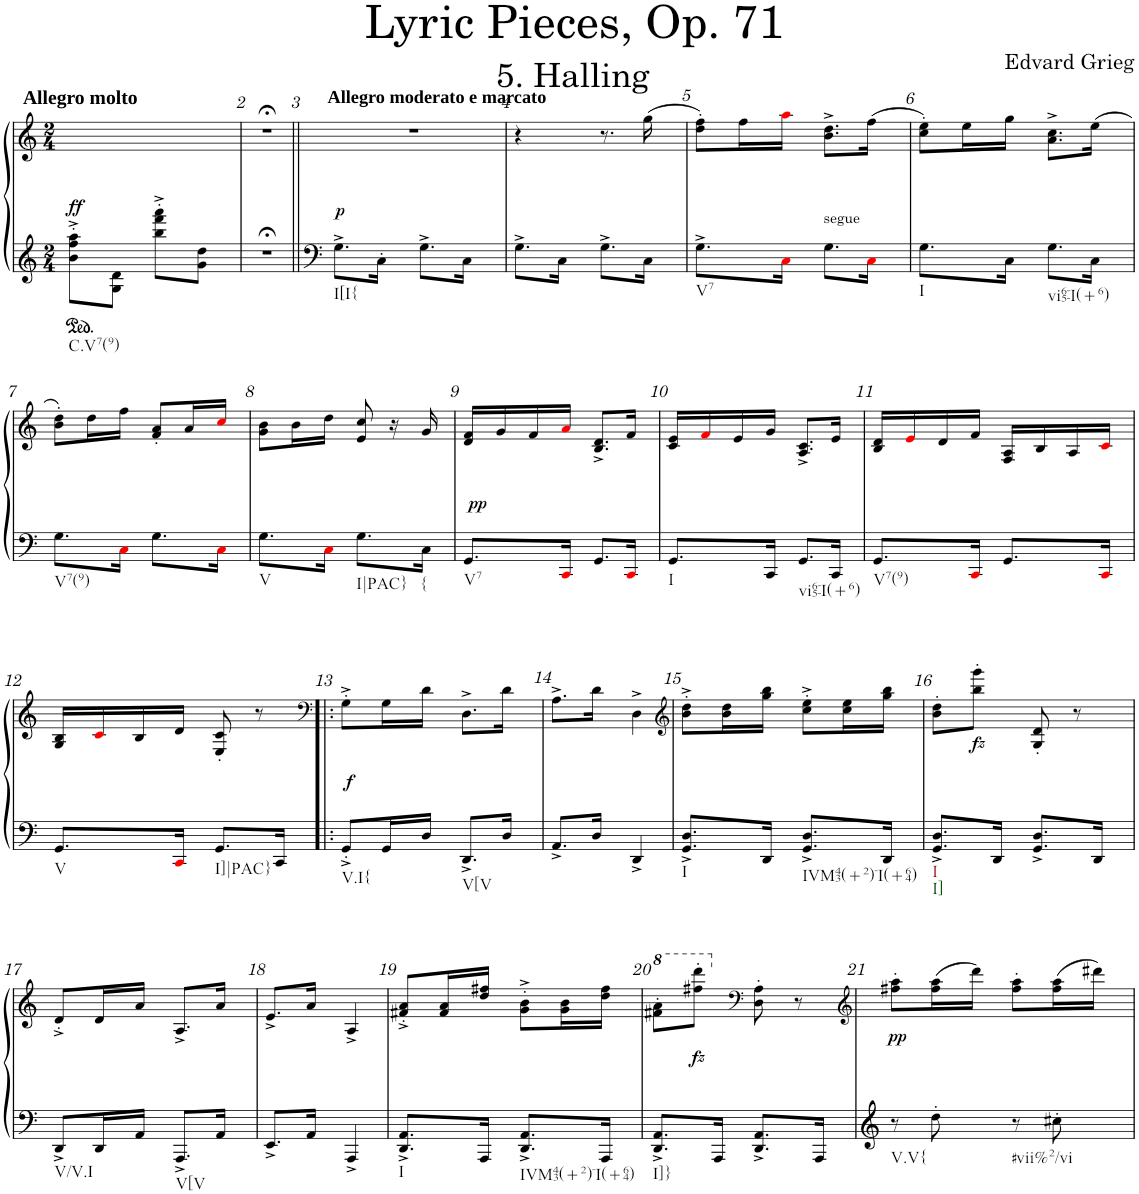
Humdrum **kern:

**kern	**kern	**dynam
*part1	*part1	*part1
*staff2	*staff1	*staff1/2
*I"Midi_1	*	*
*clefG2	*clefG2	*
*k[]	*k[]	*
*M2/4	*M2/4	*
=1	=1	=1
!	!LO:TX:a:B:t=Allegro molto	!
!LO:TX:b:t=C.V7(9)	!	!
!	!	!LO:DY:a=2
8b\'^ 8ff\'^ 8aa\'^L	2ryy	ff
8G\ 8d\J	.	.
8bb\'^ 8fff\'^ 8aaa\'^L	.	.
8g\ 8dd\J	.	.
=2	=2	=2
2r;<	2r;<	.
!	!LO:TX:a:B:t=Allegro moderato e marcato	!
=3||	=3||	=3||
!LO:TX:b:t=I[I{	!	!
!	!	!LO:DY:a=2
8.G^\L	2r	p
16C'\Jk	.	.
8.G^\L	.	.
16C\Jk	.	.
=4	=4	=4
8.G^\L	4r	.
16C\Jk	.	.
8.G^\L	8.r	.
16C\Jk	(>16gg\	.
=5	=5	=5
!LO:TX:b:t=V7	!	!
8.G^\L	8dd\' 8ff\'L)	.
.	16ff\L	.
16Ci\Jk	16aai\JJ	.
!LO:TX:a:t=segue	!	!
8.G\L	8.b\^ 8.dd\^L	.
16Ci\Jk	(>16ff\Jk	.
=6	=6	=6
!LO:TX:b:t=I	!	!
8.G\L	8cc\' 8ee\'L)	.
.	16ee\L	.
16C\Jk	16gg\JJ	.
!LO:TX:b:t=vi65-I(+6)	!	!
8.G\L	8.a\^ 8.cc\^L	.
16C\Jk	(16ee\Jk	.
!!LO:LB:g=z
=7	=7	=7
!LO:TX:b:t=V7(9)	!	!
8.G\L	8b\' 8dd\'L)	.
.	16dd\L	.
16Ci\Jk	16ff\JJ	.
8.G\L	8f/' 8a/'L	.
.	16a/L	.
16Ci\Jk	16cci/JJ	.
=8	=8	=8
!LO:TX:b:t=V	!	!
8.G\L	8g\ 8b\L	.
.	16b\L	.
16Ci\Jk	16dd\JJ	.
!LO:TX:b:t=I|PAC}	!	!
8.G\L	8e/ 8cc/	.
.	16r	.
!LO:TX:b:t={	!	!
16C\Jk	16g/	.
=9	=9	=9
!LO:TX:b:t=V7	!	!
!	!	!LO:DY:a=2
8.GG/L	16d/ 16f/LL	pp
.	16g/	.
.	16f/	.
16CCi/Jk	16ai/JJ	.
8.GG/L	8.B/^ 8.d/^L	.
16CCi/Jk	16f/Jk	.
=10	=10	=10
!LO:TX:b:t=I	!	!
8.GG/L	16c/ 16e/LL	.
.	16fi/	.
.	16e/	.
16CC/Jk	16g/JJ	.
!LO:TX:b:t=vi65-I(+6)	!	!
8.GG/L	8.A/^ 8.c/^L	.
16CC/Jk	16e/Jk	.
=11	=11	=11
!LO:TX:b:t=V7(9)	!	!
8.GG/L	16B/ 16d/LL	.
.	16ei/	.
.	16d/	.
16CCi/Jk	16f/JJ	.
8.GG/L	16F/ 16A/LL	.
.	16B/	.
.	16A/	.
16CCi/Jk	16ci/JJ	.
!!LO:LB:g=z
=12	=12	=12
!LO:TX:b:t=V	!	!
8.GG/L	16G/ 16B/LL	.
.	16ci/	.
.	16B/	.
16CCi/Jk	16d/JJ	.
!LO:TX:b:t=I]|PAC}	!	!
8.GG/L	8E/' 8c/'	.
.	8r	.
16CC/Jk	.	.
=13!|:	=13!|:	=13!|:
*	*clefF4	*
!LO:TX:b:t=V.I{	!	!
!	!	!LO:DY:a=2
8GG'^/L	8G'^\L	f
16GG/L	16G\L	.
16D/JJ	16d\JJ	.
!LO:TX:b:t=V[V	!	!
8.DD^/L	8.D^\L	.
16D/Jk	16d\Jk	.
=14	=14	=14
8.AA^/L	8.A^\L	.
16D/Jk	16d\Jk	.
4DD^/	4D^\	.
=15	=15	=15
*	*clefG2	*
!LO:TX:b:t=I	!	!
8.GG/^ 8.D/^L	8b\'^ 8dd\'^L	.
.	16b\ 16dd\L	.
16DD/Jk	16gg\ 16bb\JJ	.
!LO:TX:b:t=IVM43(+2)-I(+64)	!	!
8.GG/^ 8.D/^L	8cc\'^ 8ee\'^L	.
.	16cc\ 16ee\L	.
16DD/Jk	16gg\ 16bb\JJ	.
=16	=16	=16
!LO:TX:b:t=I	!	!
!LO:TX:b:t=I]	!	!
8.GG/^ 8.D/^L	8b\' 8dd\'L	.
!	!	!LO:DY:b
.	8bb\' 8ggg\'J	fz
16DD/Jk	.	.
8.GG/^ 8.D/^L	8G/' 8d/'	.
.	8r	.
16DD/Jk	.	.
!!LO:LB:g=z
=17	=17	=17
!LO:TX:b:t=V/V.I	!	!
8DD^/L	8d'^/L	.
16DD/L	16d/L	.
16AA/JJ	16a/JJ	.
!LO:TX:b:t=V[V	!	!
8.AAA^/L	8.A^/L	.
16AA/Jk	16a/Jk	.
=18	=18	=18
8.EE^/L	8.e^/L	.
16AA/Jk	16a/Jk	.
4AAA^/	4A^/	.
=19	=19	=19
!LO:TX:b:t=I	!	!
8.DD/^ 8.AA/^L	8f#X/'^ 8a/'^L	.
.	16f#/ 16a/L	.
16AAA/Jk	16dd/ 16ff#X/JJ	.
!LO:TX:b:t=IVM43(+2)-I(+64)	!	!
8.DD/^ 8.AA/^L	8g\'^ 8b\'^L	.
.	16g\ 16b\L	.
16AAA/Jk	16dd\ 16ff#\JJ	.
=20	=20	=20
*	*8va	*
!LO:TX:b:t=I]}	!	!
8.DD/^ 8.AA/^L	8ff#X\' 8aa\'L	.
!	!	!LO:DY:b
.	8fff#X\' 8dddd\'J	fz
16AAA/Jk	.	.
*	*clefF4	*
*	*X8va	*
8.DD/^ 8.AA/^L	8D\' 8A\'	.
.	8r	.
16AAA/Jk	.	.
=21	=21	=21
*	*clefG2	*
!LO:TX:b:t=V.V{	!	!
!	!	!LO:DY:b
8r	8ff#X\' 8aa\'L	pp
8dd'\	(16ff#\ 16aa\L	.
.	16ddd\JJ)	.
!LO:TX:b:t=#vii%2/vi	!	!
8r	8ff#\' 8aa\'L	.
8cc#X'\	(>16ff#\ 16aa\L	.
.	16ddd#X\JJ)	.
=	=	=
*-	*-	*-
